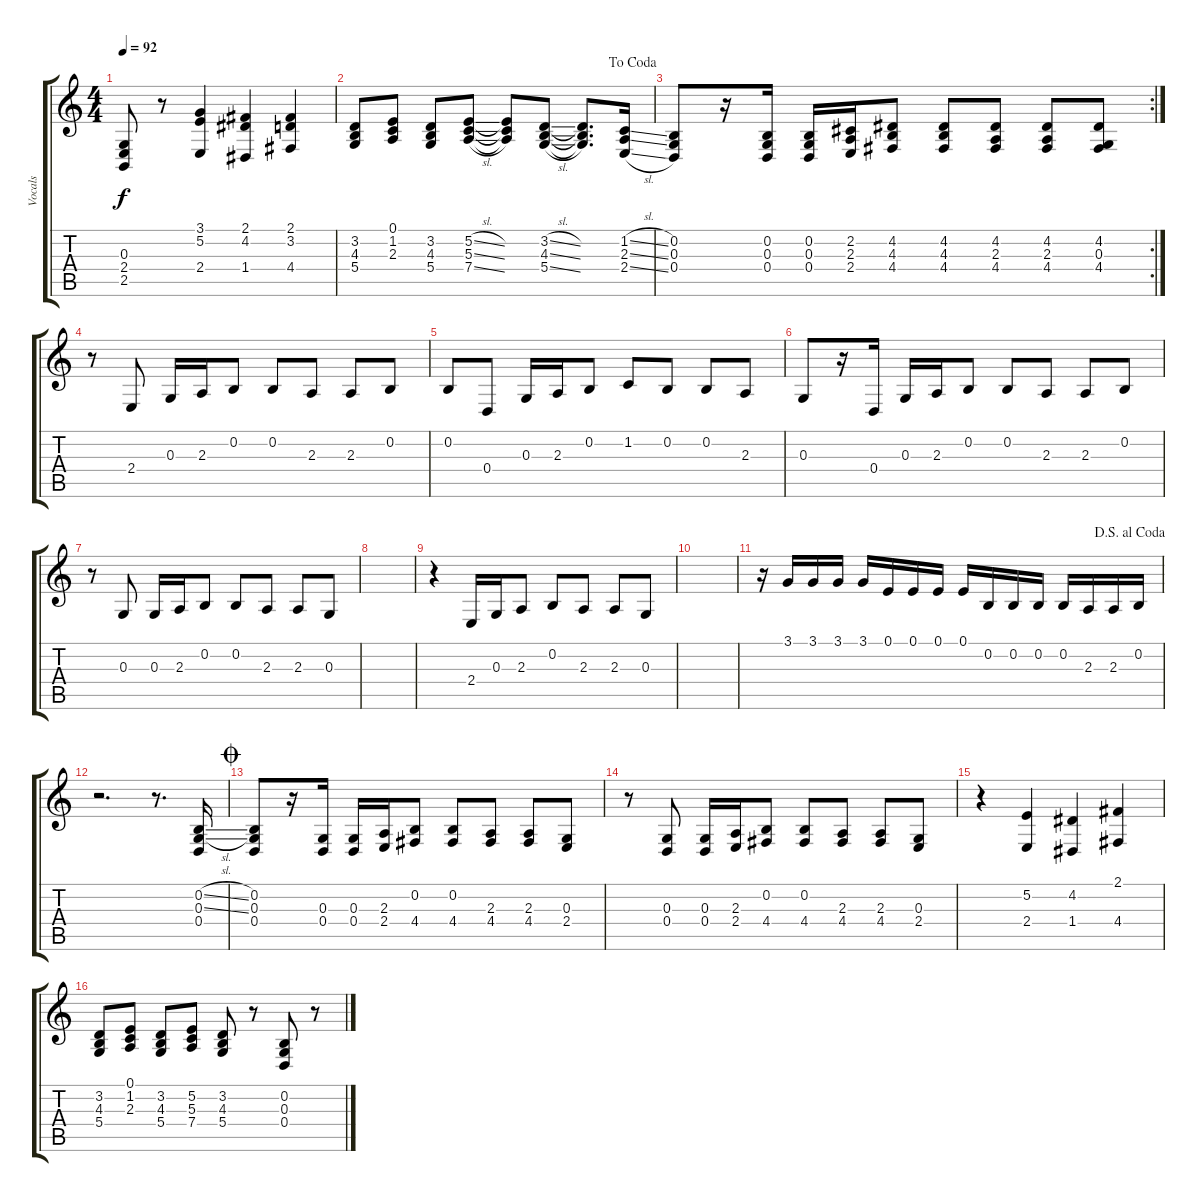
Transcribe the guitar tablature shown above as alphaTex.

\track ("Vocals" "Vocals") {instrument voiceoohs}
\staff {score tabs}
\tuning (E4 B3 G3 D3 A2 E2) {hide}
\ts (4 4)
\tempo 92
\clef g2
\ks c
(0.3 2.4 2.5).8{dy f} r.8 (3.1 5.2 2.4).4 (2.1 4.2 1.4).4 (2.1 3.2 4.4).4 |
\jump dacoda
(3.2 4.3 5.4).8 (0.1 1.2 2.3).8 (3.2 4.3 5.4).8 (5.2{sl} 5.3{sl} 7.4{sl}).8 (5.2{t} 5.3{t} 7.4{t}).8 (3.2{sl} 4.3{sl} 5.4{sl}).8 (3.2{t} 4.3{t} 5.4{t}).8{d} (1.2{sl} 2.3{sl} 2.4{sl}).16 |
\rc 2
(0.2 0.3 0.4).8 r.16 (0.2 0.3 0.4).16 (0.2 0.3 0.4).16 (2.2 2.3 2.4).16 (4.2 4.3 4.4).8 (4.2 4.3 4.4).8 (4.2 2.3 4.4).8 (4.2 2.3 4.4).8 (4.2 0.3 4.4).8 |
r.8 2.4.8 0.3.16 2.3.16 0.2.8 0.2.8 2.3.8 2.3.8 0.2.8 |
0.2.8 0.4.8 0.3.16 2.3.16 0.2.8 1.2.8 0.2.8 0.2.8 2.3.8 |
0.3.8 r.16 0.4.16 0.3.16 2.3.16 0.2.8 0.2.8 2.3.8 2.3.8 0.2.8 |
r.8 0.3.8 0.3.16 2.3.16 0.2.8 0.2.8 2.3.8 2.3.8 0.3.8 |
|
r.4 2.4.16 0.3.16 2.3.8 0.2.8 2.3.8 2.3.8 0.3.8 |
|
\jump dalsegnoalcoda
r.16 3.1.16 3.1.16 3.1.16 3.1.16 0.1.16 0.1.16 0.1.16 0.1.16 0.2.16 0.2.16 0.2.16 0.2.16 2.3.16 2.3.16 0.2.16 |
r.2{d} r.8{d} (0.2{sl} 0.3{sl} 0.4).16 |
\jump coda
(0.2 0.3 0.4).8 r.16 (0.3 0.4).16 (0.3 0.4).16 (2.3 2.4).16 (0.2 4.4).8 (0.2 4.4).8 (2.3 4.4).8 (2.3 4.4).8 (0.3 2.4).8 |
r.8 (0.3 0.4).8 (0.3 0.4).16 (2.3 2.4).16 (0.2 4.4).8 (0.2 4.4).8 (2.3 4.4).8 (2.3 4.4).8 (0.3 2.4).8 |
r.4 (5.2 2.4).4 (4.2 1.4).4 (2.1 4.4).4 |
(3.2 4.3 5.4).8 (0.1 1.2 2.3).8 (3.2 4.3 5.4).8 (5.2 5.3 7.4).8 (3.2 4.3 5.4).8 r.8 (0.2 0.3 0.4).8 r.8
